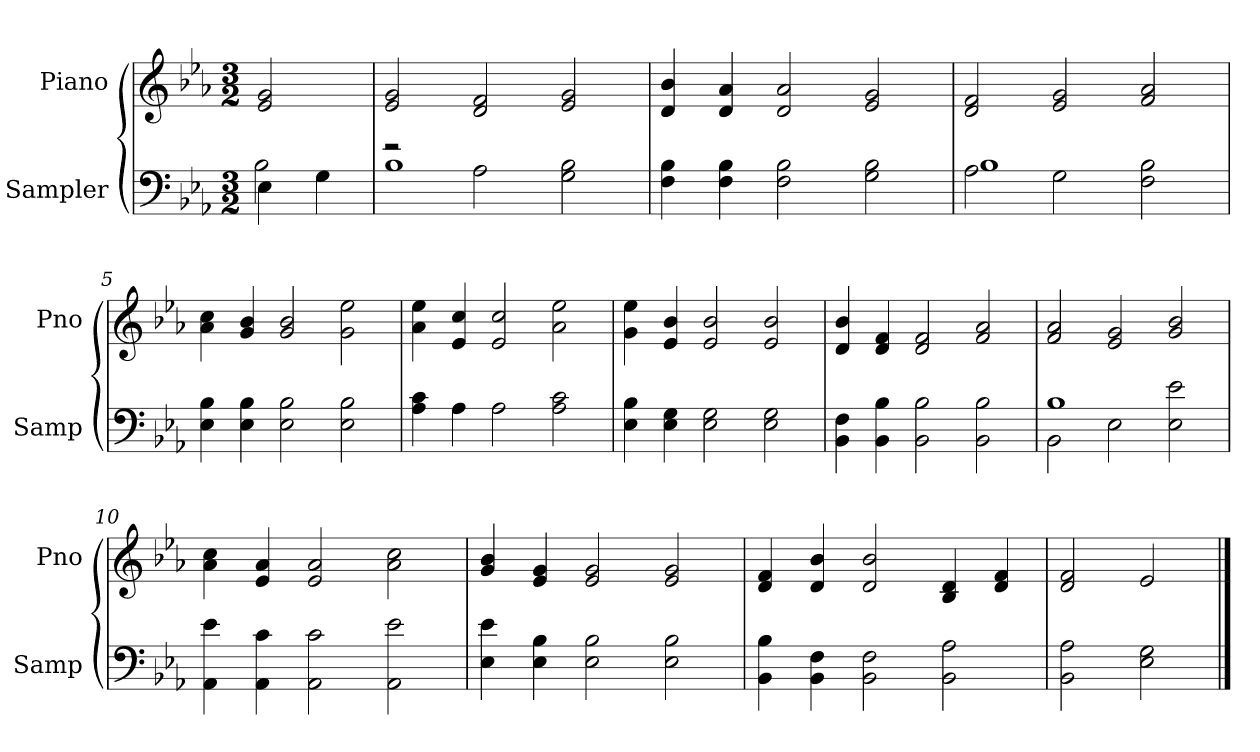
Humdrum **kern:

**kern	**kern
*part2	*part1
*staff2	*staff1
*I"Sampler	*I"Piano
*I'Samp	*I'Pno
*clefF4	*clefG2
*k[b-e-a-]	*k[b-e-a-]
*E-:	*E-:
*M3/2	*M3/2
=1	=1
*^	*
4E-\	2B-	2e- 2g
4G\	.	.
=2	=2	=2
2r	1B-	2e- 2g
2A-\	.	2d 2f
2G 2B-	2ryy	2e- 2g
*v	*v	*
=3	=3
4F 4B-	4d 4b-
4F 4B-	4d 4a-
2F 2B-	2d 2a-
2G 2B-	2e- 2g
=4	=4
*^	*
2A-\	1B-	2d 2f
2G\	.	2e- 2g
2F 2B-	2ryy	2f 2a-
*v	*v	*
=5	=5
4E- 4B-	4a- 4cc
4E- 4B-	4g 4b-
2E- 2B-	2g 2b-
2E- 2B-	2g 2ee-
=6	=6
4A- 4c	4a- 4ee-
4A-	4e- 4cc
2A-	2e- 2cc
2A- 2c	2a- 2ee-
=7	=7
4E- 4B-	4g 4ee-
4E- 4G	4e- 4b-
2E- 2G	2e- 2b-
2E- 2G	2e- 2b-
=8	=8
4BB- 4F	4d 4b-
4BB- 4B-	4d 4f
2BB- 2B-	2d 2f
2BB- 2B-	2f 2a-
=9	=9
*^	*
2BB-\	1B-	2f 2a-
2E-\	.	2e- 2g
2E- 2e-	2ryy	2g 2b-
*v	*v	*
=10	=10
4AA- 4e-	4a- 4cc
4AA- 4c	4e- 4a-
2AA- 2c	2e- 2a-
2AA- 2e-	2a- 2cc
=11	=11
4E- 4e-	4g 4b-
4E- 4B-	4e- 4g
2E- 2B-	2e- 2g
2E- 2B-	2e- 2g
=12	=12
4BB- 4B-	4d 4f
4BB- 4F	4d 4b-
2BB- 2F	2d 2b-
2BB- 2A-	4B- 4d
.	4d 4f
=13	=13
2BB- 2A-	2d 2f
2E- 2G	2e-
==	==
*-	*-
